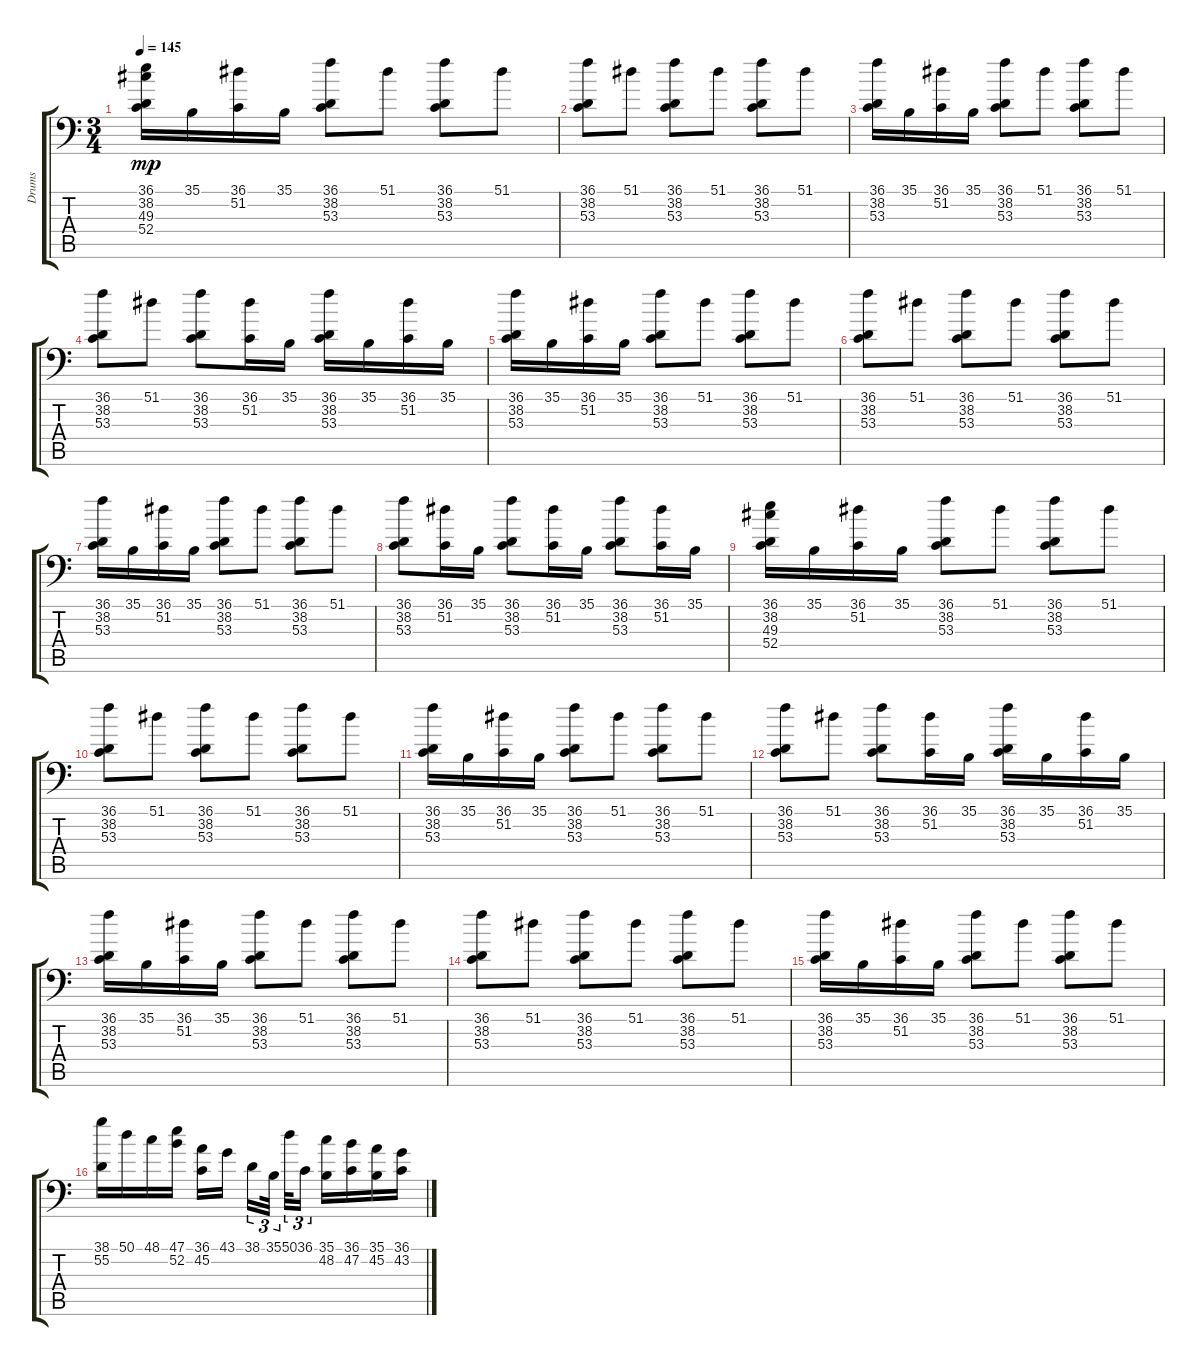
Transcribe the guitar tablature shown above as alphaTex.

\track ("Drums" "Drums") {instrument acousticgrandpiano}
\staff {score tabs}
\tuning (C-1 C-1 C-1 C-1 C-1 C-1) {hide}
\ts (3 4)
\tempo 145
\clef f4
\ks c
(36.1 38.2 49.3 52.4).16{dy mp} 35.1.16 (36.1 51.2).16 35.1.16 (36.1 38.2 53.3).8 51.1.8 (36.1 38.2 53.3).8 51.1.8 |
(36.1 38.2 53.3).8 51.1.8 (36.1 38.2 53.3).8 51.1.8 (36.1 38.2 53.3).8 51.1.8 |
(36.1 38.2 53.3).16 35.1.16 (36.1 51.2).16 35.1.16 (36.1 38.2 53.3).8 51.1.8 (36.1 38.2 53.3).8 51.1.8 |
(36.1 38.2 53.3).8 51.1.8 (36.1 38.2 53.3).8 (36.1 51.2).16 35.1.16 (36.1 38.2 53.3).16 35.1.16 (36.1 51.2).16 35.1.16 |
(36.1 38.2 53.3).16 35.1.16 (36.1 51.2).16 35.1.16 (36.1 38.2 53.3).8 51.1.8 (36.1 38.2 53.3).8 51.1.8 |
(36.1 38.2 53.3).8 51.1.8 (36.1 38.2 53.3).8 51.1.8 (36.1 38.2 53.3).8 51.1.8 |
(36.1 38.2 53.3).16 35.1.16 (36.1 51.2).16 35.1.16 (36.1 38.2 53.3).8 51.1.8 (36.1 38.2 53.3).8 51.1.8 |
(36.1 38.2 53.3).8 (36.1 51.2).16 35.1.16 (36.1 38.2 53.3).8 (36.1 51.2).16 35.1.16 (36.1 38.2 53.3).8 (36.1 51.2).16 35.1.16 |
(36.1 38.2 49.3 52.4).16 35.1.16 (36.1 51.2).16 35.1.16 (36.1 38.2 53.3).8 51.1.8 (36.1 38.2 53.3).8 51.1.8 |
(36.1 38.2 53.3).8 51.1.8 (36.1 38.2 53.3).8 51.1.8 (36.1 38.2 53.3).8 51.1.8 |
(36.1 38.2 53.3).16 35.1.16 (36.1 51.2).16 35.1.16 (36.1 38.2 53.3).8 51.1.8 (36.1 38.2 53.3).8 51.1.8 |
(36.1 38.2 53.3).8 51.1.8 (36.1 38.2 53.3).8 (36.1 51.2).16 35.1.16 (36.1 38.2 53.3).16 35.1.16 (36.1 51.2).16 35.1.16 |
(36.1 38.2 53.3).16 35.1.16 (36.1 51.2).16 35.1.16 (36.1 38.2 53.3).8 51.1.8 (36.1 38.2 53.3).8 51.1.8 |
(36.1 38.2 53.3).8 51.1.8 (36.1 38.2 53.3).8 51.1.8 (36.1 38.2 53.3).8 51.1.8 |
(36.1 38.2 53.3).16 35.1.16 (36.1 51.2).16 35.1.16 (36.1 38.2 53.3).8 51.1.8 (36.1 38.2 53.3).8 51.1.8 |
(38.1 55.2).16 50.1.16 48.1.16 (47.1 52.2).16 (36.1 45.2).16 43.1.16 38.1.16{tu (3 2)} 35.1.32{tu (3 2)} 50.1.32{tu (3 2)} 36.1.16{tu (3 2)} (35.1 48.2).16 (36.1 47.2).16 (35.1 45.2).16 (36.1 43.2).16
